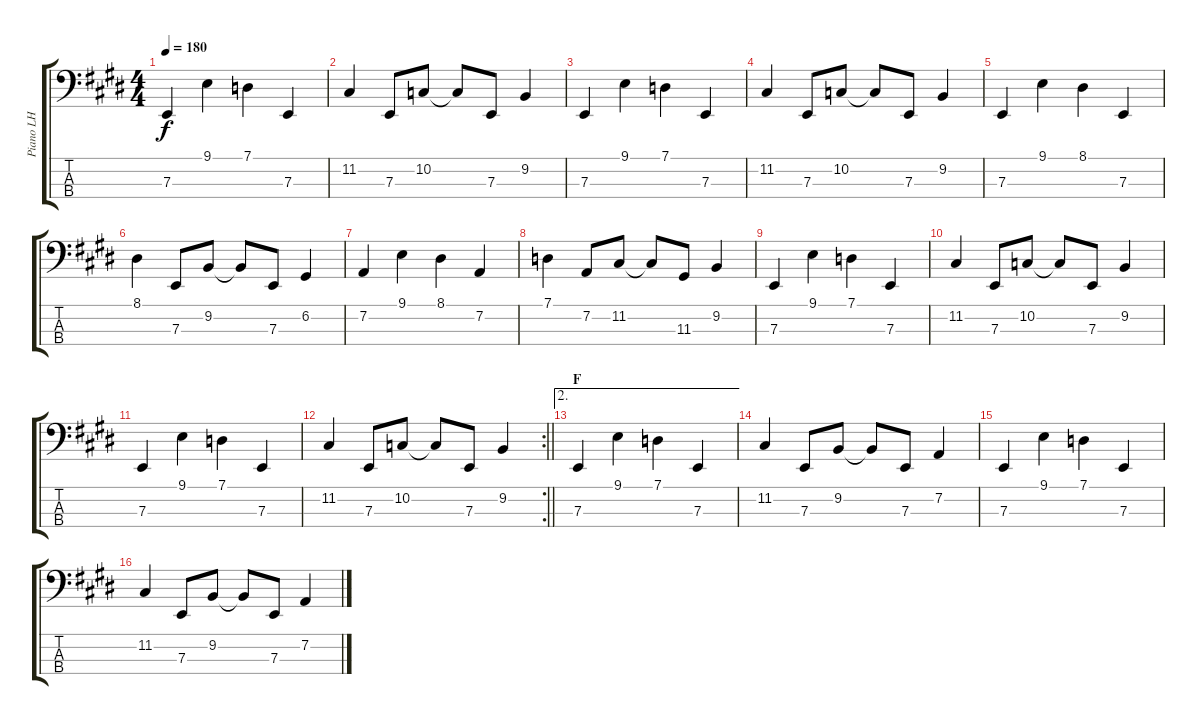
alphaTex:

\track ("Piano LH" "Piano LH") {instrument acousticgrandpiano}
\staff {score tabs}
\tuning (G2 D2 A1 E1) {hide}
\ts (4 4)
\tempo 180
\clef f4
\ks e
7.3.4{dy f} 9.1.4 7.1.4 7.3.4 |
11.2.4 7.3.8 10.2.8 10.2{t}.8 7.3.8 9.2.4 |
7.3.4 9.1.4 7.1.4 7.3.4 |
11.2.4 7.3.8 10.2.8 10.2{t}.8 7.3.8 9.2.4 |
7.3.4 9.1.4 8.1.4 7.3.4 |
8.1.4 7.3.8 9.2.8 9.2{t}.8 7.3.8 6.2.4 |
7.2.4 9.1.4 8.1.4 7.2.4 |
7.1.4 7.2.8 11.2.8 11.2{t}.8 11.3.8 9.2.4 |
7.3.4 9.1.4 7.1.4 7.3.4 |
11.2.4 7.3.8 10.2.8 10.2{t}.8 7.3.8 9.2.4 |
7.3.4 9.1.4 7.1.4 7.3.4 |
\rc 2
\barLineRight lightlight
11.2.4 7.3.8 10.2.8 10.2{t}.8 7.3.8 9.2.4 |
\ae 2
\section ("" "F")
7.3.4 9.1.4 7.1.4 7.3.4 |
11.2.4 7.3.8 9.2.8 9.2{t}.8 7.3.8 7.2.4 |
7.3.4 9.1.4 7.1.4 7.3.4 |
11.2.4 7.3.8 9.2.8 9.2{t}.8 7.3.8 7.2.4
